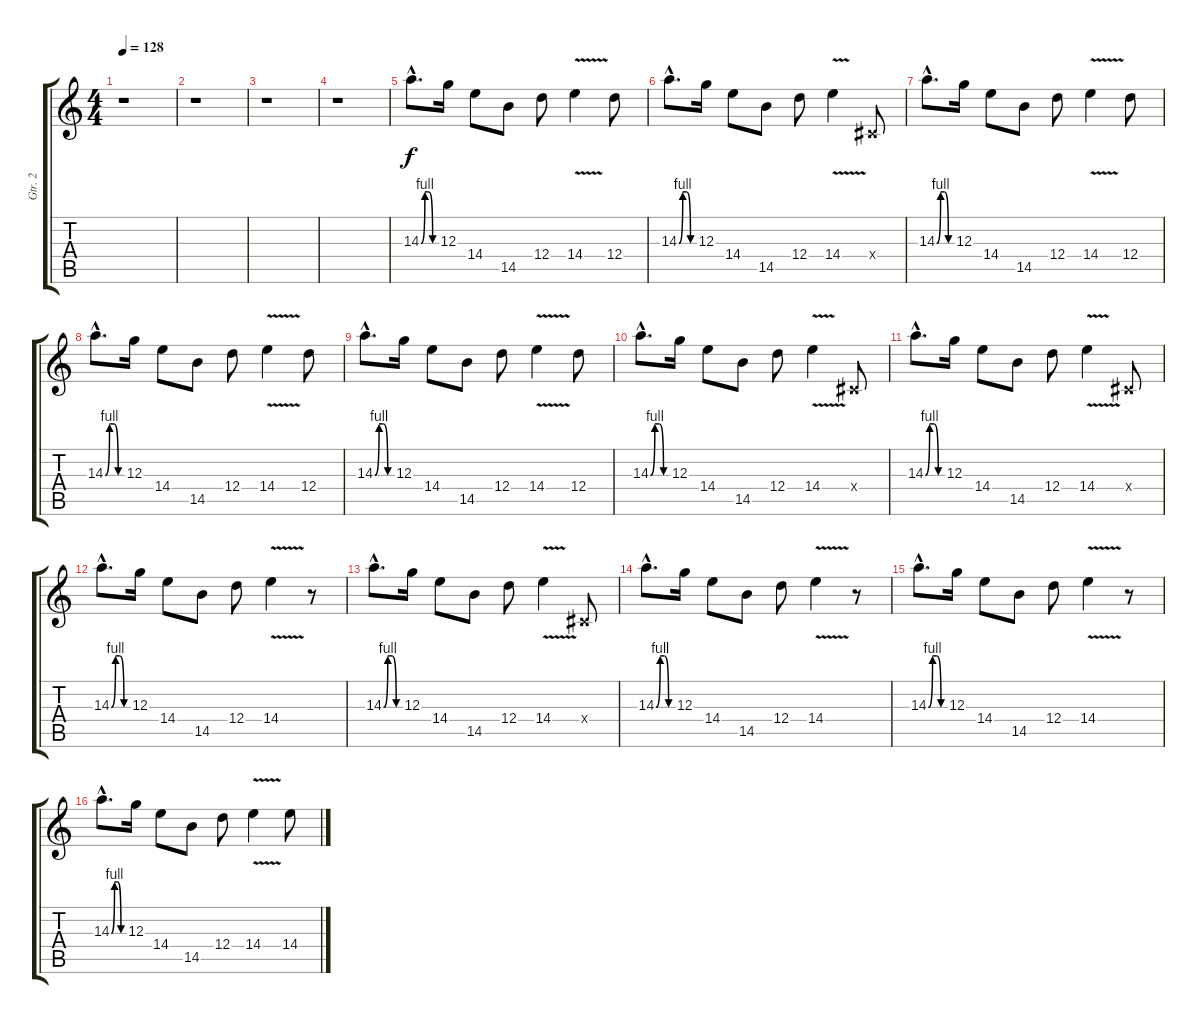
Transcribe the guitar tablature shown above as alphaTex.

\track ("Gtr. 2" "Gtr. 2") {instrument overdrivenguitar}
\staff {score tabs}
\tuning (E4 B3 G3 D3 A2 E2) {hide}
\ts (4 4)
\tempo 128
\clef g2
\ks c
r.1{dy f instrument overdrivenguitar} |
r.1 |
r.1 |
r.1 |
14.3{be (custom 0 0 15 4 30 4 45 0 60 0) hac}.8{d} 12.3.16 14.4.8 14.5.8 12.4.8 14.4{v}.4 12.4.8 |
14.3{be (custom 0 0 15 4 30 4 45 0 60 0) hac}.8{d} 12.3.16 14.4.8 14.5.8 12.4.8 14.4{v}.4 -1.4{x}.8 |
14.3{be (custom 0 0 15 4 30 4 45 0 60 0) hac}.8{d} 12.3.16 14.4.8 14.5.8 12.4.8 14.4{v}.4 12.4.8 |
14.3{be (custom 0 0 15 4 30 4 45 0 60 0) hac}.8{d} 12.3.16 14.4.8 14.5.8 12.4.8 14.4{v}.4 12.4.8 |
14.3{be (custom 0 0 15 4 30 4 45 0 60 0) hac}.8{d} 12.3.16 14.4.8 14.5.8 12.4.8 14.4{v}.4 12.4.8 |
14.3{be (custom 0 0 15 4 30 4 45 0 60 0) hac}.8{d} 12.3.16 14.4.8 14.5.8 12.4.8 14.4{v}.4 -1.4{x}.8 |
14.3{be (custom 0 0 15 4 30 4 45 0 60 0) hac}.8{d} 12.3.16 14.4.8 14.5.8 12.4.8 14.4{v}.4 -1.4{x}.8 |
14.3{be (custom 0 0 15 4 30 4 45 0 60 0) hac}.8{d} 12.3.16 14.4.8 14.5.8 12.4.8 14.4{v}.4 r.8 |
14.3{be (custom 0 0 15 4 30 4 45 0 60 0) hac}.8{d} 12.3.16 14.4.8 14.5.8 12.4.8 14.4{v}.4 -1.4{x}.8 |
14.3{be (custom 0 0 15 4 30 4 45 0 60 0) hac}.8{d} 12.3.16 14.4.8 14.5.8 12.4.8 14.4{v}.4 r.8 |
14.3{be (custom 0 0 15 4 30 4 45 0 60 0) hac}.8{d} 12.3.16 14.4.8 14.5.8 12.4.8 14.4{v}.4 r.8 |
14.3{be (custom 0 0 15 4 30 4 45 0 60 0) hac}.8{d} 12.3.16 14.4.8 14.5.8 12.4.8 14.4{v}.4 14.4.8
